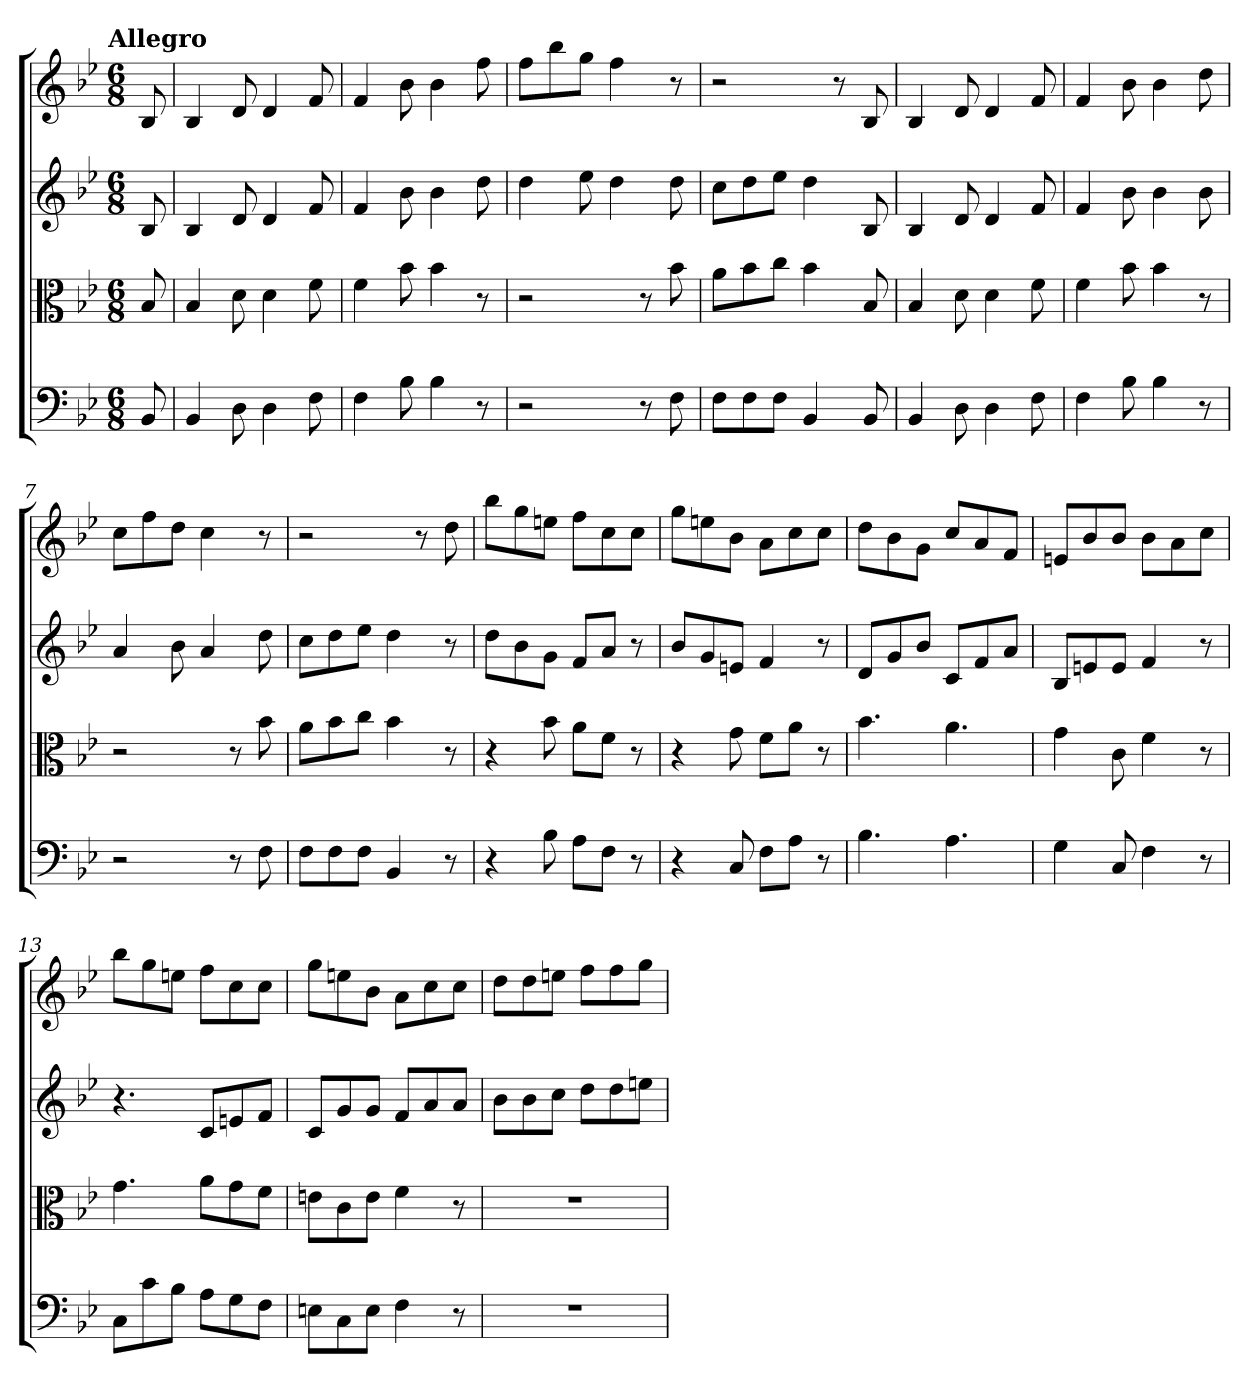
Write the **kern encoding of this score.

**kern	**kern	**kern	**kern
*part4	*part3	*part2	*part1
*staff4	*staff3	*staff2	*staff1
*clefF4	*clefC3	*	*
*k[b-e-]	*k[b-e-]	*k[b-e-]	*k[b-e-]
*B-:	*B-:	*B-:	*B-:
!!LO:TX:omd:t=Allegro
*M6/8	*M6/8	*M6/8	*M6/8
*MM132	*MM132	*MM132	*MM132
=	=	=	=
8BB-	8B-	8B-	8B-
=1	=1	=1	=1
4BB-	4B-	4B-	4B-
8D	8d	8d	8d
4D	4d	4d	4d
8F	8f	8f	8f
=2	=2	=2	=2
4F	4f	4f	4f
8B-	8b-	8b-	8b-
4B-	4b-	4b-	4b-
8r	8r	8dd	8ff
=3	=3	=3	=3
2r	2r	4dd	8ffL
.	.	.	8bb-
.	.	8ee-	8ggJ
.	.	4dd	4ff
8r	8r	.	.
8F	8b-	8dd	8r
=4	=4	=4	=4
8F\L	8a\L	8ccL	2r
8F\	8b-\	8dd	.
8F\J	8cc\J	8ee-J	.
4BB-	4b-	4dd	.
.	.	.	8r
8BB-	8B-	8B-	8B-
=5	=5	=5	=5
4BB-	4B-	4B-	4B-
8D	8d	8d	8d
4D	4d	4d	4d
8F	8f	8f	8f
=6	=6	=6	=6
4F	4f	4f	4f
8B-	8b-	8b-	8b-
4B-	4b-	4b-	4b-
8r	8r	8b-	8dd
=7	=7	=7	=7
2r	2r	4a	8ccL
.	.	.	8ff
.	.	8b-	8ddJ
.	.	4a	4cc
8r	8r	.	.
8F	8b-	8dd	8r
=8	=8	=8	=8
8F\L	8a\L	8ccL	2r
8F\	8b-\	8dd	.
8F\J	8cc\J	8ee-J	.
4BB-	4b-	4dd	.
.	.	.	8r
8r	8r	8r	8dd
=9	=9	=9	=9
4r	4r	8ddL	8bb-L
.	.	8b-	8gg
8B-	8b-	8gJ	8eenJ
8A\L	8a\L	8fL	8ffL
8F\J	8f\J	8aJ	8cc
8r	8r	8r	8ccJ
=10	=10	=10	=10
4r	4r	8b-L	8ggL
.	.	8g	8een
8C	8g	8enJ	8b-J
8F\L	8f\L	4f	8aL
8A\J	8a\J	.	8cc
8r	8r	8r	8ccJ
=11	=11	=11	=11
4.B-	4.b-	8dL	8ddL
.	.	8g	8b-
.	.	8b-J	8gJ
4.A	4.a	8cL	8ccL
.	.	8f	8a
.	.	8aJ	8fJ
=12	=12	=12	=12
4G	4g	8B-L	8enL
.	.	8en	8b-
8C	8c	8eJ	8b-J
4F	4f	4f	8b-L
.	.	.	8a
8r	8r	8r	8ccJ
=13	=13	=13	=13
8C\L	4.g	4.r	8bb-L
8c\	.	.	8gg
8B-\J	.	.	8eenJ
8A\L	8a\L	8cL	8ffL
8G\	8g\	8en	8cc
8F\J	8f\J	8fJ	8ccJ
=14	=14	=14	=14
8En\L	8en\L	8cL	8ggL
8C\	8c\	8g	8een
8E\J	8e\J	8gJ	8b-J
4F	4f	8fL	8aL
.	.	8a	8cc
8r	8r	8aJ	8ccJ
=15	=15	=15	=15
2.r	2.r	8b-L	8ddL
.	.	8b-	8dd
.	.	8ccJ	8eenJ
.	.	8ddL	8ffL
.	.	8dd	8ff
.	.	8eenJ	8ggJ
=	=	=	=
*-	*-	*-	*-
